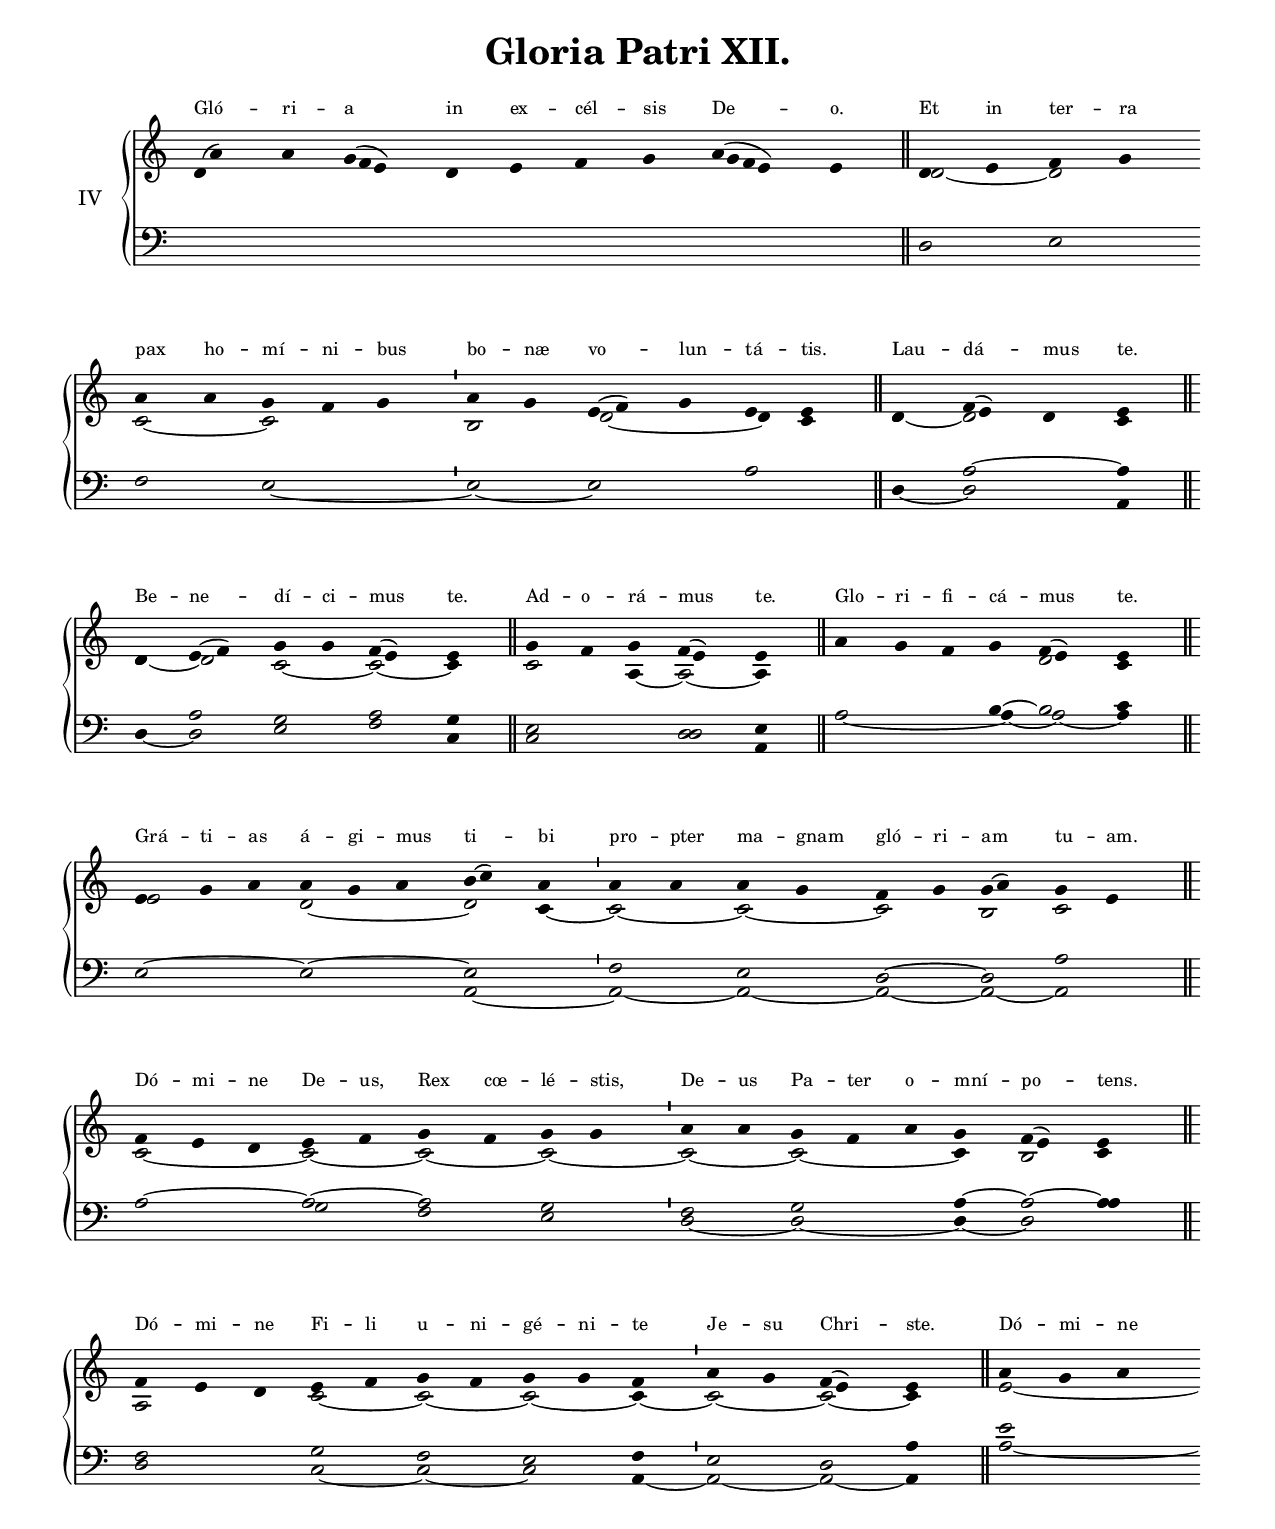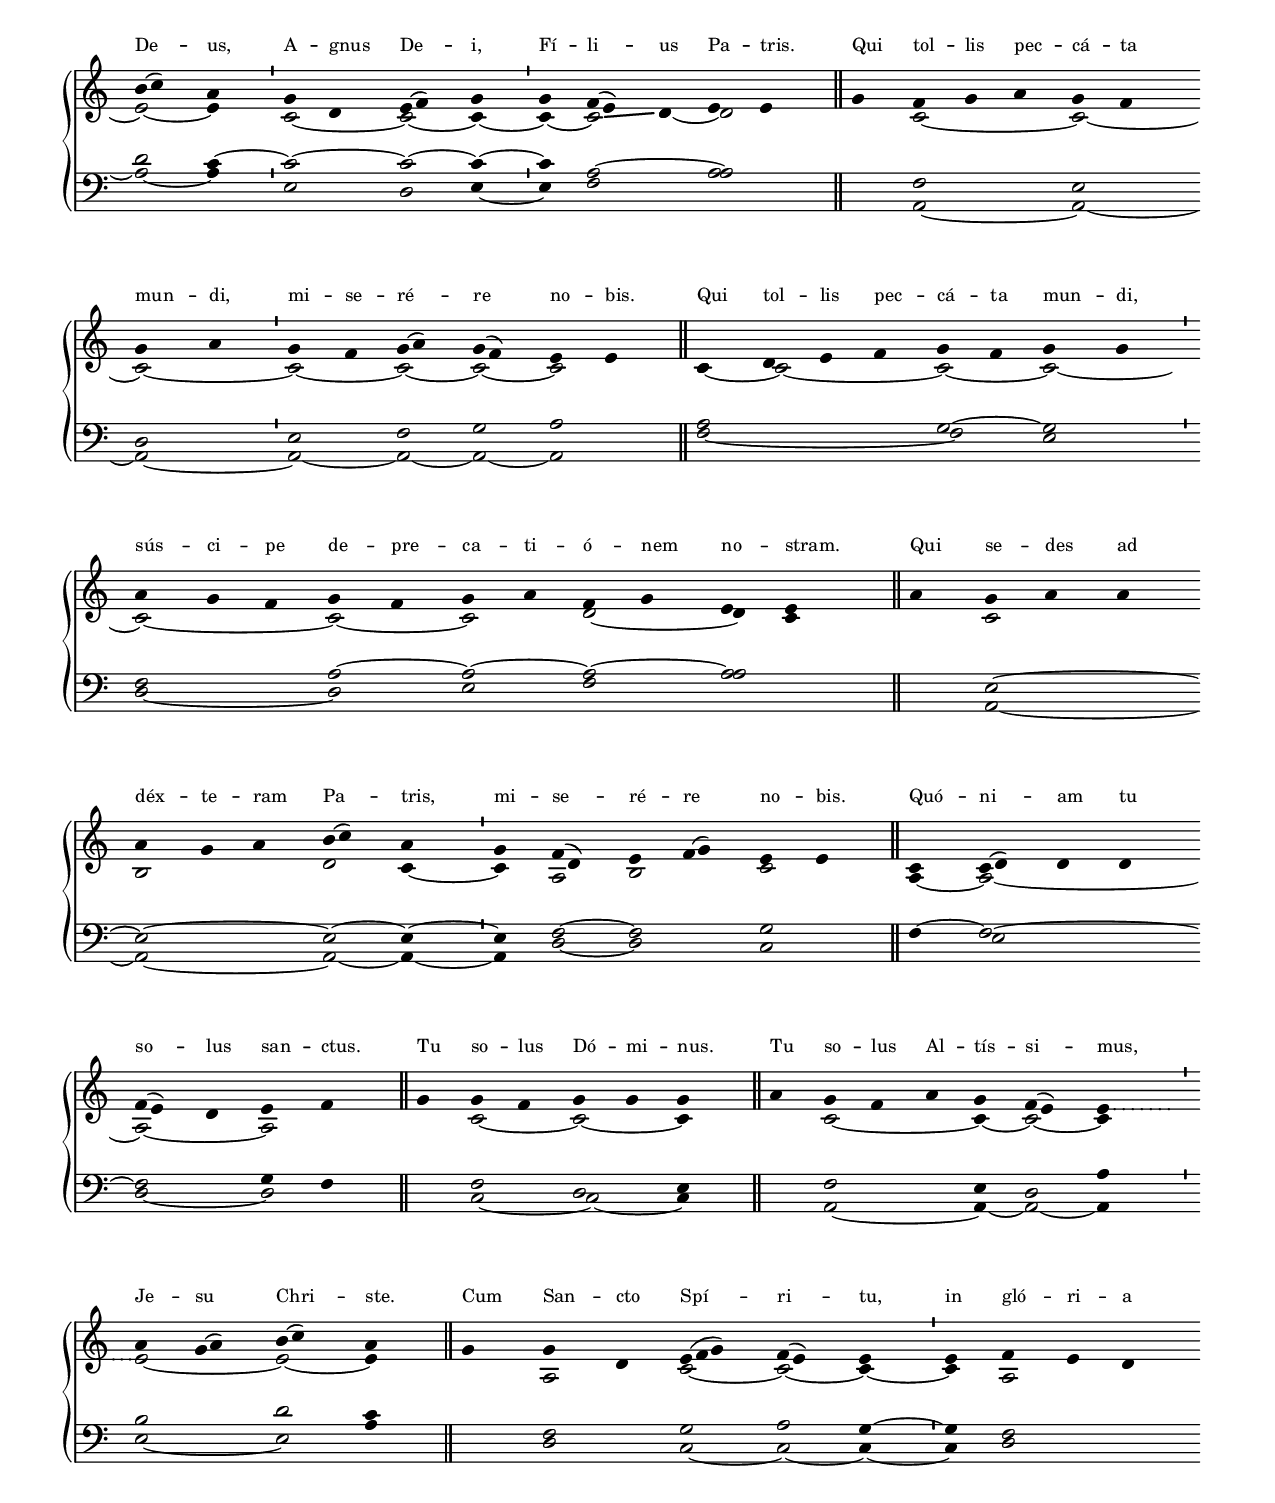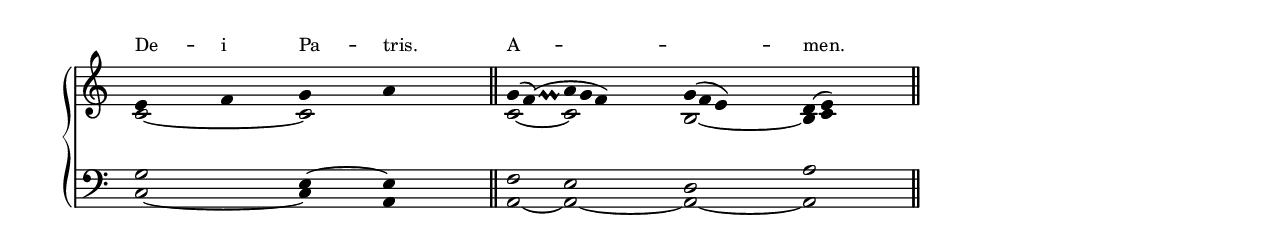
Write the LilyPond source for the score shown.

\version "2.18"
\include "gregorian.ly"
\include "noh2.ily"

%Page reference: page v.69
%(volume.page)

global = {
 \key e \phrygian
 \cadenzaOn 
 \override Glissando #'thickness = #2.0
}

\header {
  title = \markup \center-column {"Gloria Patri XII." \vspace #1 }
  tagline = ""
  composer = ""
}

\paper {
 #(include-special-characters)
  oddHeaderMarkup = \markup \fill-line {
    \line {}
    \center-column {
      \on-the-fly #first-page     " "
      \on-the-fly #not-first-page ""
    }
    \line { \on-the-fly #print-page-number-check-first \fromproperty #'page:page-number-string }
  }
  evenHeaderMarkup = \markup \fill-line {
    \line { \on-the-fly #print-page-number-check-first \fromproperty #'page:page-number-string }
    \center-column { "" }
    \line {}
  }
}

chantText = \lyricmode {
Gló -- ri -- a in ex -- cél -- sis De -- o. 
Et in ter -- ra pax ho -- mí -- ni -- bus bo -- næ vo -- lun -- tá -- tis. 
Lau -- dá -- mus te. 
Be -- ne -- dí -- ci -- mus te. 
Ad -- o -- rá -- mus te. 
Glo -- ri -- fi -- cá -- mus te. 
Grá -- ti -- as á -- gi -- mus ti -- bi pro -- pter ma -- gnam gló -- ri -- am tu -- am. 
Dó -- mi -- ne De -- us, Rex cœ -- lé -- stis, De -- us Pa -- ter o -- mní -- po -- tens. 
Dó -- mi -- ne Fi -- li u -- ni -- gé -- ni -- te Je -- su Chri -- ste. 
Dó -- mi -- ne De -- us, A -- gnus De -- i, Fí -- li -- us Pa -- tris. 
Qui tol -- lis pec -- cá -- ta mun -- di, mi -- se -- ré -- re no -- bis. 
Qui tol -- lis pec -- cá -- ta mun -- di, sús -- ci -- pe de -- pre -- ca -- ti -- ó -- nem no -- stram. 
Qui se -- des ad déx -- te -- ram Pa -- tris, mi -- se -- ré -- re no -- bis. 
Quó -- ni -- am tu so -- lus san -- ctus. 
Tu so -- lus Dó -- mi -- nus. 
Tu so -- lus Al -- tís -- si -- mus, Je -- su Chri -- ste. 
Cum San -- cto Spí -- ri -- tu, in gló -- ri -- a De -- i Pa -- tris. 
A -- _ men. }

chantMusic = {
\tieDown   d'4 ( a'4) a'4 g'4 ( f'4 e'4) d'4 e'4 f'4 g'4 a'4 ( g'4 f'4 e'4) e'4 \finalis
 d'4 e'4 f'4 g'4 \forceBreak
 a'4 a'4 g'4 f'4 g'4 \divisioMinima
 a'4 g'4 e'4 ( f'4) g'4 e'4 e'4 \finalis
 d'4 f'4 ( e'4) d'4 e'4 \finalis
 \forceBreak
 d'4 e'4 ( f'4) g'4 g'4 f'4 ( e'4) e'4 \finalis
 g'4 f'4 g'4 f'4 ( e'4) e'4 \finalis
 a'4 g'4 f'4 g'4 f'4 ( e'4) e'4 \finalis
 \forceBreak
 e'4 g'4 a'4 a'4 g'4 a'4 b'4 ( c''4) a'4 \divisioMinima
 a'4 a'4 a'4 g'4 f'4 g'4 g'4 ( a'4) g'4 e'4 \finalis
 \forceBreak
 f'4 e'4 d'4 e'4 f'4 g'4 f'4 g'4 g'4 \divisioMinima
 a'4 a'4 g'4 f'4 a'4 g'4 f'4 ( e'4) e'4 \finalis
 \forceBreak
 f'4 e'4 d'4 e'4 f'4 g'4 f'4 g'4 g'4 f'4 \divisioMinima
 a'4 g'4 f'4 ( e'4) e'4 \finalis
 a'4 g'4 a'4 \forceBreak
 b'4 ( c''4) a'4 \divisioMinima
 g'4 d'4 e'4 ( f'4) g'4 \divisioMinima
 g'4 f'4 ( e'4) d'4 e'4 e'4 \finalis
 g'4 f'4 g'4 a'4 g'4 f'4 \forceBreak
 g'4 a'4 \divisioMinima
 g'4 f'4 g'4 ( a'4) g'4 ( f'4) e'4 e'4 \finalis
 c'4 d'4 e'4 f'4 g'4 f'4 g'4 g'4 \divisioMinima
 \forceBreak
 a'4 g'4 f'4 g'4 f'4 g'4 a'4 f'4 g'4 e'4 e'4 \finalis
 a'4 g'4 a'4 a'4 \forceBreak
 a'4 g'4 a'4 b'4 ( c''4) a'4 \divisioMinima
 g'4 f'4 ( d'4) e'4 f'4 ( g'4) e'4 e'4 \finalis
 c'4 c'4 ( d'4) d'4 d'4 \forceBreak
 f'4 ( e'4) d'4 e'4 f'4 \finalis
 g'4 g'4 f'4 g'4 g'4 g'4 \finalis
 a'4 g'4 f'4 a'4 g'4 f'4 ( e'4) e'4 \divisioMinima
 \forceBreak
 a'4 g'4 ( a'4) b'4 ( c''4) a'4 \finalis
 g'4 g'4 d'4 e'4 ( f'4 g'4) f'4 ( e'4) e'4 \divisioMinima
 e'4 f'4 e'4 d'4 \forceBreak
 e'4 f'4 g'4 a'4 \finalis
 g'4 ( f'4 )( \quil g' a'4 g'4 f'4) g'4 ( f'4 e'4) d'4 ( e'4) \finalis

}

altoMusic = {
r2*15/2 \finalis
d'2 ~ d'2 c'2 ~ c'2*3/2 \divisioMinima
b2 d'2*3/2 ~ d'4 c'4 \finalis
d'4 ~ d'2*3/2 c'4 \finalis
d'4 ~ d'2 c'2 ~ c'2 ~ c'4 \finalis
c'2 a4 ~ a2 ~ a4 \finalis
r2*4/2 d'2 c'4 \finalis
e'2*3/2 d'2*3/2 ~ d'2 c'4 ~ \divisioMinima
c'2 ~ c'2 ~ c'2 b2 c'2 \finalis
c'2*3/2 ~ c'2 ~ c'2 ~ c'2 ~ \divisioMinima
c'2 ~ c'2*3/2 ~ c'4 b2 c'4 \finalis
a2*3/2 c'2 ~ c'2 ~ c'2 ~ c'4 ~ \divisioMinima
c'2 ~ c'2 ~ c'4 \finalis
e'2*3/2 ~ e'2 ~ e'4 \divisioMinima
c'2 ~ c'2 ~ c'4 ~ \divisioMinima
c'4 ~ c'2 -\tweak Glissando.Y-offset #-0.8 \glissando d'4 ~ d'2 \finalis
r4 c'2*3/2 ~ c'2 ~ c'2 ~ \divisioMinima
c'2 ~ c'2 ~ c'2 ~ c'2 \finalis
c'4 ~ c'2*3/2 ~ c'2 ~ c'2 ~ \divisioMinima
c'2*3/2 ~ c'2 ~ c'2 d'2 ~ d'4 c'4 \finalis
r4 c'2*3/2 b2*3/2 d'2 c'4 ~ \divisioMinima
c'4 a2 b2*3/2 c'2 \finalis
a4 ~ a2*4/2 ~ a2*3/2 ~ a2 \finalis
r4 c'2 ~ c'2 ~ c'4 \finalis
r4 c'2*3/2 ~ c'4 ~ c'2 ~ c'4 \divisioMinima
e'2*3/2 ~ e'2 ~ e'4 \finalis
r4 a2 c'2*3/2 ~ c'2 ~ c'4 ~ \divisioMinima
c'4 a2*3/2 c'2 ~ c'2 \finalis
c'2*3/2 ~ c'2*3/2 b2*3/2 ~ b4 c'4 \finalis
}

tenorMusic = {
s2*15/2 \finalis
s2*9/2 \divisioMinima
s2*7/2 \finalis
r4 a2*3/2 ~ a4 \finalis
r4 a2 g2 a2 g4 \finalis
e2*3/2 d2 e4 \finalis
r2*3/2 b4 ~ b2 c'4 \finalis
e2*3/2 ~ e2*3/2 ~ e2*3/2 \divisioMinima
f2 e2 d2 ~ d2 a2 \finalis
a2*3/2 ~ a2 ~ a2 g2 \divisioMinima
f2 g2*3/2 a4 ~ a2 ~ a4 \finalis
f2*3/2 g2 f2 e2 f4 \divisioMinima
e2 d2 a4 \finalis
e'2*3/2 d'2 c'4 ~ \divisioMinima
c'2 ~ c'2 ~ c'4 ~ \divisioMinima
c'4 a2*3/2 ~ \shiftRight a2 \finalis
r4 f2*3/2 e2 d2 \divisioMinima
e2 f2 g2 a2 \finalis
a2*4/2 g2 ~ g2 \divisioMinima
f2*3/2 a2 ~ a2 ~ a2 ~ a2 \finalis
r4 e2*3/2 ~ e2*3/2 ~ e2 ~ e4 ~ \divisioMinima
e4 f2 ~ f2*3/2 g2 \finalis
f4 ~ f2*4/2 ~ f2*3/2 g4 f4 \finalis
r4 f2 d2 e4 \finalis
r4 f2*3/2 e4 d2 a4 \divisioMinima
b2*3/2 d'2 c'4 \finalis
r4 f2 g2*3/2 a2 g4 ~ \divisioMinima
g4 f2*3/2 g2 e4 ~ e4 \finalis
f2*3/2 e2*3/2 d2*3/2 a2 \finalis
}

bassMusic = {
s2*15/2 \finalis
d2 e2 f2 e2*3/2 ~ \divisioMinima
e2 ~ e2*3/2 a2 \finalis
d4 ~ d2*3/2 a,4 \finalis
d4 ~ d2 e2 f2 c4 \finalis
c2*3/2 \shiftRight d2 a,4 \finalis
a2*3/2 ~ a4 ~ a2 ~ a4 \finalis
r2*6/2 a,2*3/2 ~ \divisioMinima
a,2 ~ a,2 ~ a,2 ~ a,2 ~ a,2 \finalis
r2*3/2 g2 f2 e2 \divisioMinima
d2 ~ d2*3/2 ~ d4 ~ d2 \shiftRight a4 \finalis
d2*3/2 c2 ~ c2 ~ c2 a,4 ~ \divisioMinima
a,2 ~ a,2 ~ a,4 \finalis
a2*3/2 ~ a2 ~ a4 \divisioMinima
e2 d2 e4 ~ \divisioMinima
e4 f2*3/2 a2 \finalis
r4 a,2*3/2 ~ a,2 ~ a,2 ~ \divisioMinima
a,2 ~ a,2 ~ a,2 ~ a,2 \finalis
f2*4/2 ~ f2 e2 \divisioMinima
d2*3/2 ~ d2 e2 f2 \shiftRight a2 \finalis
r4 a,2*3/2 ~ a,2*3/2 ~ a,2 ~ a,4 ~ \divisioMinima
a,4 d2 ~ d2*3/2 c2 \finalis
r4 e2*4/2 d2*3/2 ~ d2 \finalis
r4 c2 ~ c2 ~ c4 \finalis
r4 a,2*3/2 ~ a,4 ~ a,2 ~ a,4 \divisioMinima
e2*3/2 ~ e2 a4 \finalis
r4 d2 c2*3/2 ~ c2 ~ c4 ~ \divisioMinima
c4 d2*3/2 c2 ~ c4 a,4 \finalis
a,2*3/2 ~ a,2*3/2 ~ a,2*3/2 ~ a,2 \finalis
}

voiceLines = {
\voiceLineStyle


s2*202/2
\allowVoiceLineBreak
\voiceLine "up" "up" e'2*1/2 e'2*1/2


}

\score{
  <<
    \new Lyrics
    \new GrandStaff <<
      \set GrandStaff.autoBeaming = ##f
      \set GrandStaff.instrumentName = \markup \center-column {
        "IV"
      }
      \new Staff = up <<
        \new Voice = "chant" {
          \voiceOne \global \chantMusic
        }
        \new Voice {
          \voiceTwo \global \altoMusic
        }
      >>

      \new Staff = down <<
        \clef bass
        \new Voice {
          \voiceOne \global \tenorMusic
        }
        \new Voice {
          \voiceTwo \global \bassMusic
        }
	\new Voice {
        \voiceThree \global \voiceLines
        }
      >>
    >>
    \context Lyrics {
      \lyricsto chant {
      \chantText
    }
    }
  >>
  \layout{
  }
  
}
